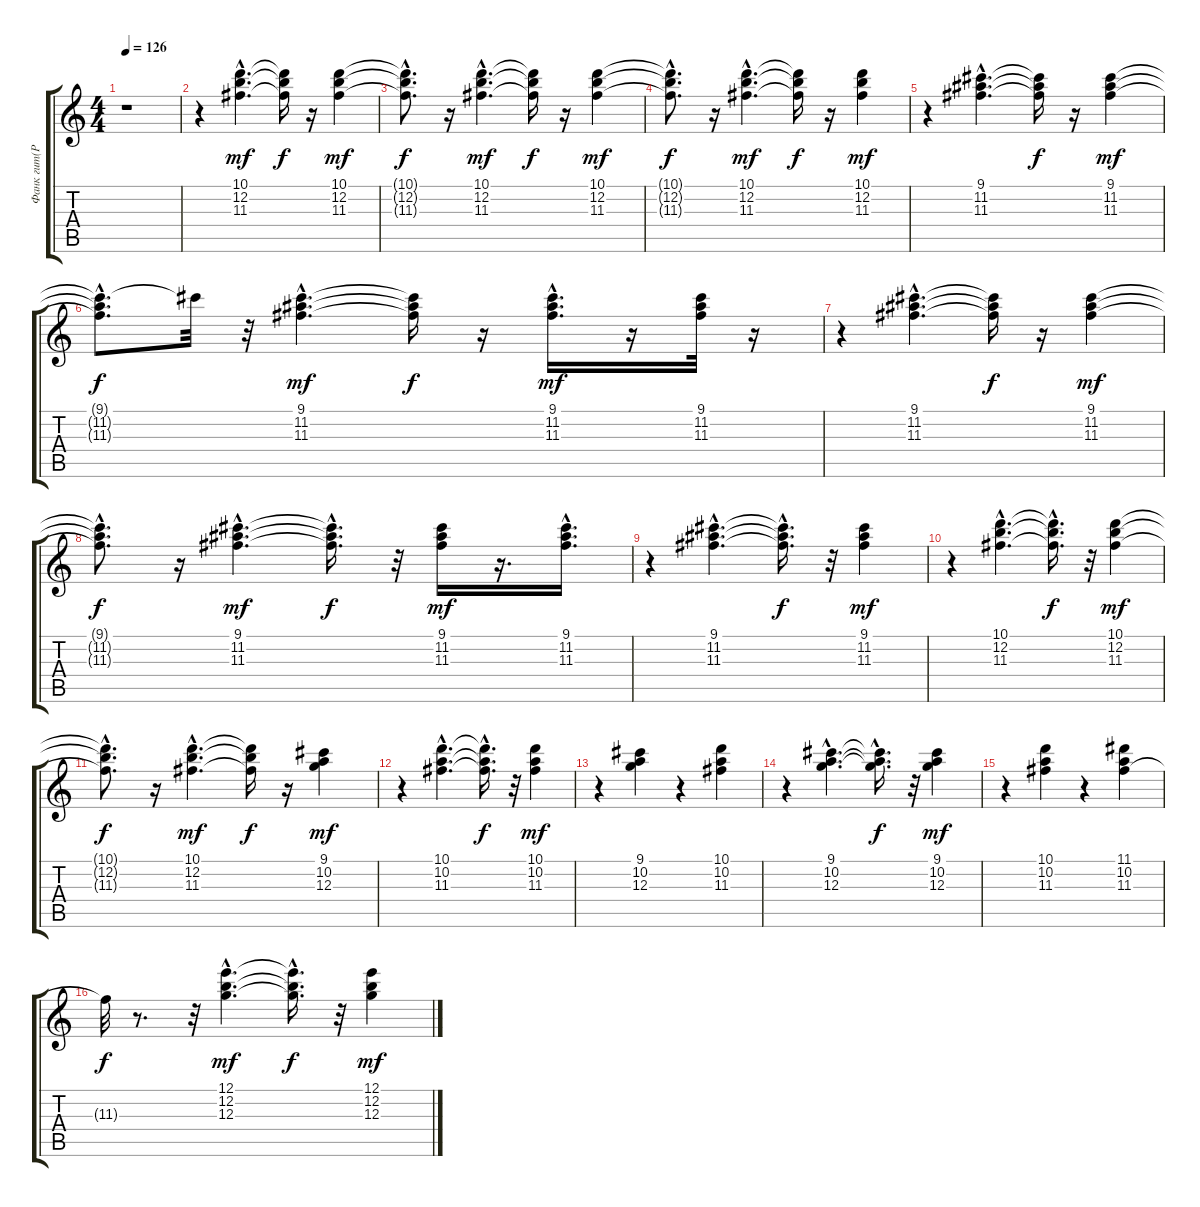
\track ("Фанк гит(Р68)" "Фанк гит(Р") {instrument electricguitarmuted}
\staff {score tabs}
\tuning (E4 B3 G3 D3 A2 E2) {hide}
\ts (4 4)
\tempo 126
\clef g2
\ks c
r.1{dy mf} |
r.4 (10.1{hac} 12.2{hac} 11.3{hac}).4{d} (10.1{t} 12.2{t} 11.3{t}).16{dy f} r.16 (10.1 12.2 11.3).4{dy mf} |
(10.1{hac t} 12.2{hac t} 11.3{hac t}).8{d dy f} r.16 (10.1{hac} 12.2{hac} 11.3{hac}).4{d dy mf} (10.1{t} 12.2{t} 11.3{t}).16{dy f} r.16 (10.1 12.2 11.3).4{dy mf} |
(10.1{hac t} 12.2{hac t} 11.3{hac t}).8{d dy f} r.16 (10.1{hac} 12.2{hac} 11.3{hac}).4{d dy mf} (10.1{t} 12.2{t} 11.3{t}).16{dy f} r.16 (10.1 12.2 11.3).4{dy mf} |
r.4 (9.1{hac} 11.2{hac} 11.3{hac}).4{d} (9.1{t} 11.2{t} 11.3{t}).16{dy f} r.16 (9.1 11.2 11.3).4{dy mf} |
(9.1{hac t} 11.2{hac t} 11.3{hac t}).8{d dy f} 9.1{t}.32 r.32 (9.1{hac} 11.2{hac} 11.3{hac}).4{d dy mf} (9.1{t} 11.2{t} 11.3{t}).16{dy f} r.16 (9.1 11.2 11.3{hac}).16{d dy mf} r.16 (9.1 11.2 11.3).32 r.16 |
r.4 (9.1{hac} 11.2{hac} 11.3{hac}).4{d} (9.1{t} 11.2{t} 11.3{t}).16{dy f} r.16 (9.1 11.2 11.3).4{dy mf} |
(9.1{hac t} 11.2{hac t} 11.3{hac t}).8{d dy f} r.16 (9.1{hac} 11.2{hac} 11.3{hac}).4{d dy mf} (9.1{hac t} 11.2{hac t} 11.3{hac t}).16{d dy f} r.32 (9.1 11.2 11.3).16{dy mf} r.16{d} (9.1{hac} 11.2{hac} 11.3{hac}).16{d} |
r.4 (9.1{hac} 11.2{hac} 11.3{hac}).4{d} (9.1{hac t} 11.2{hac t} 11.3{hac t}).16{d dy f} r.32 (9.1 11.2 11.3).4{dy mf} |
r.4 (10.1{hac} 12.2{hac} 11.3{hac}).4{d} (10.1{hac t} 12.2{t} 11.3{hac t}).16{d dy f} r.32 (10.1 12.2 11.3).4{dy mf} |
(10.1{hac t} 12.2{hac t} 11.3{hac t}).8{d dy f} r.16 (10.1{hac} 12.2{hac} 11.3{hac}).4{d dy mf} (10.1{t} 12.2{t} 11.3{t}).16{dy f} r.16 (9.1 10.2 12.3).4{dy mf} |
r.4 (10.1{hac} 10.2{hac} 11.3{hac}).4{d} (10.1{hac t} 10.2{hac t} 11.3{t}).16{d dy f} r.32 (10.1 10.2 11.3).4{dy mf} |
r.4 (9.1 10.2 12.3).4 r.4 (10.1 10.2 11.3).4 |
r.4 (9.1{hac} 10.2{hac} 12.3{hac}).4{d} (9.1{hac t} 10.2{hac t} 12.3{hac t}).16{d dy f} r.32 (9.1 10.2 12.3).4{dy mf} |
r.4 (10.1 10.2 11.3).4 r.4 (11.1 10.2 11.3).4 |
11.3{t}.32{dy f} r.8{d} r.32 (12.1{hac} 12.2{hac} 12.3{hac}).4{d dy mf} (12.1{t} 12.2{hac t} 12.3{t}).16{d dy f} r.32 (12.1 12.2 12.3).4{dy mf}
